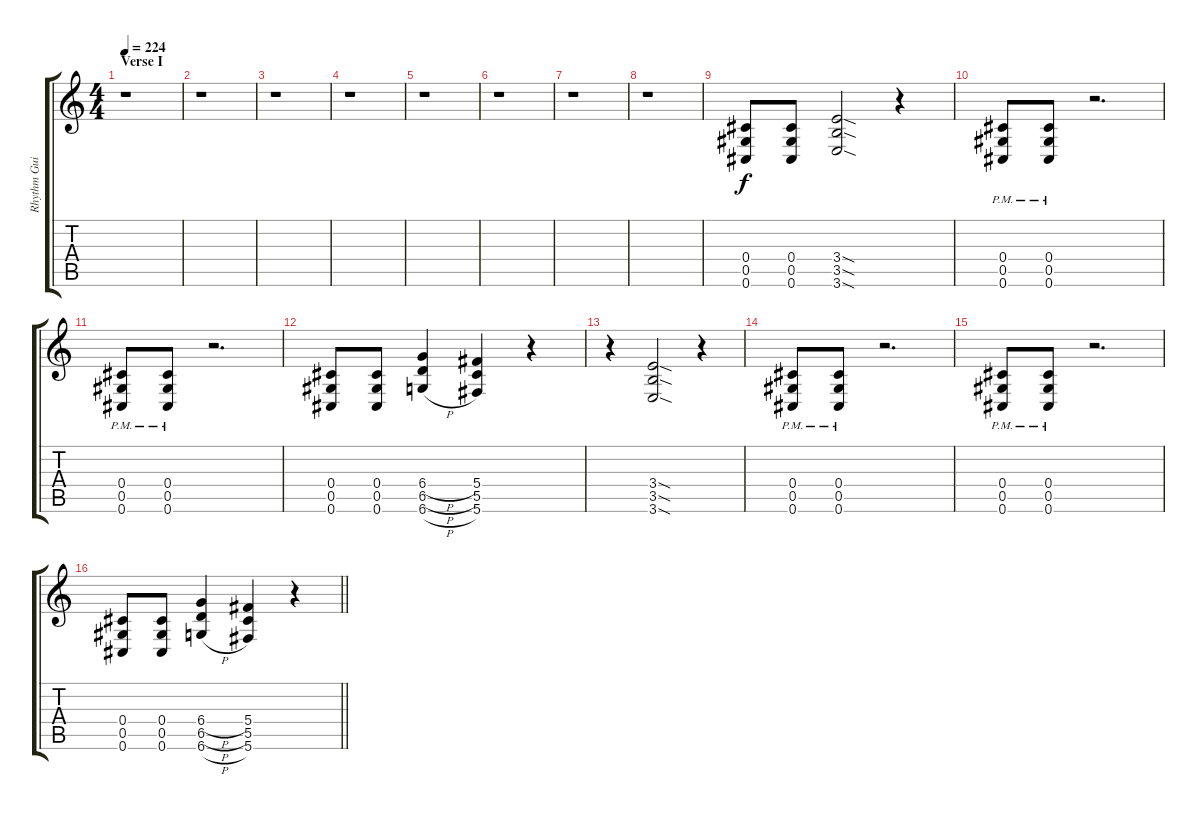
\track ("Rhythm Guitar" "Rhythm Gui") {instrument distortionguitar}
\staff {score tabs}
\tuning (Eb4 Bb3 Gb3 Db3 Ab2 Db2) {hide}
\ts (4 4)
\section ("" "Verse I")
\tempo 224
\clef g2
\ks c
r.1{dy f} |
r.1 |
r.1 |
r.1 |
r.1 |
r.1 |
r.1 |
r.1 |
(0.4 0.5 0.6).8 (0.4 0.5 0.6).8 (3.4{sod} 3.5{sod} 3.6{sod}).2 r.4 |
(0.4{pm} 0.5{pm} 0.6{pm}).8 (0.4{pm} 0.5{pm} 0.6{pm}).8 r.2{d} |
(0.4{pm} 0.5{pm} 0.6{pm}).8 (0.4{pm} 0.5{pm} 0.6{pm}).8 r.2{d} |
(0.4 0.5 0.6).8 (0.4 0.5 0.6).8 (6.4{h} 6.5{h} 6.6{h}).4 (5.4 5.5 5.6).4 r.4 |
r.4 (3.4{sod} 3.5{sod} 3.6{sod}).2 r.4 |
(0.4{pm} 0.5{pm} 0.6{pm}).8 (0.4{pm} 0.5{pm} 0.6{pm}).8 r.2{d} |
(0.4{pm} 0.5{pm} 0.6{pm}).8 (0.4{pm} 0.5{pm} 0.6{pm}).8 r.2{d} |
\barLineRight lightlight
(0.4 0.5 0.6).8 (0.4 0.5 0.6).8 (6.4{h} 6.5{h} 6.6{h}).4 (5.4 5.5 5.6).4 r.4
